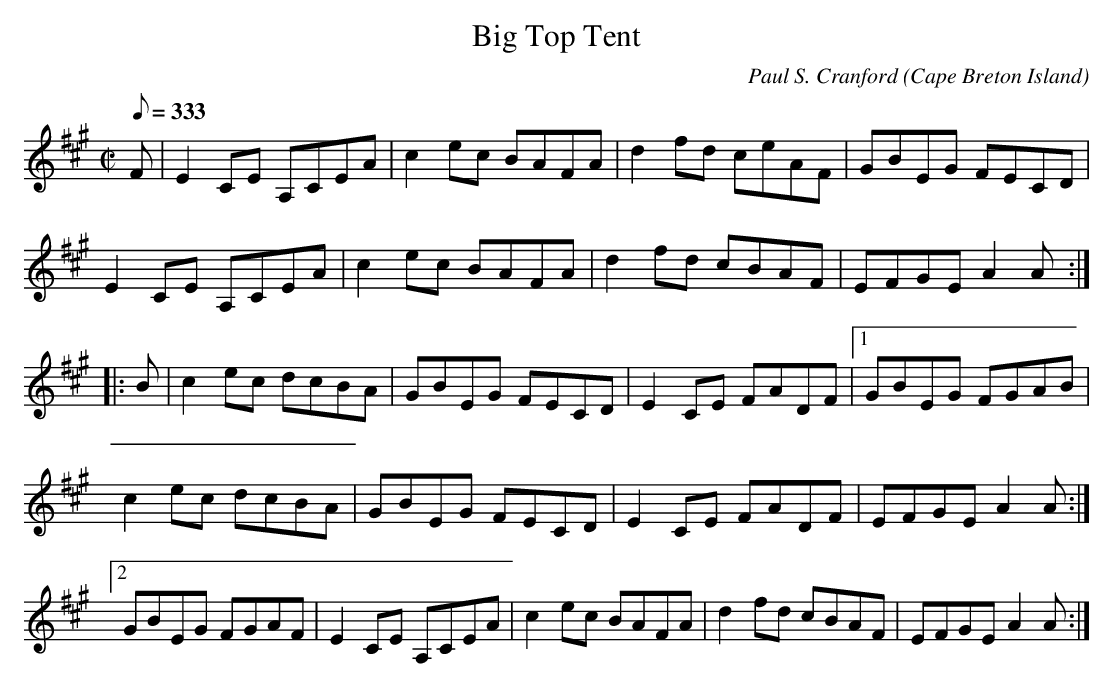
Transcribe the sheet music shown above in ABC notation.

X:1
T:Big Top Tent
C:Paul S. Cranford
O:Cape Breton Island
L:1/8
Q:333
M:C|
K:A
F|E2 CE A,CEA|c2 ec BAFA|d2 fd ceAF|GBEG FECD|
E2 CE A,CEA|c2 ec BAFA|d2 fd cBAF|EFGE A2 A:|
|:B|c2 ec dcBA|GBEG FECD|E2 CE FADF|[1GBEG FGAB|
c2 ec dcBA|GBEG FECD|E2 CE FADF|EFGE A2 A:|
[2GBEG FGAF|E2 CE A,CEA|c2 ec BAFA|d2 fd cBAF|EFGE A2 A:|
